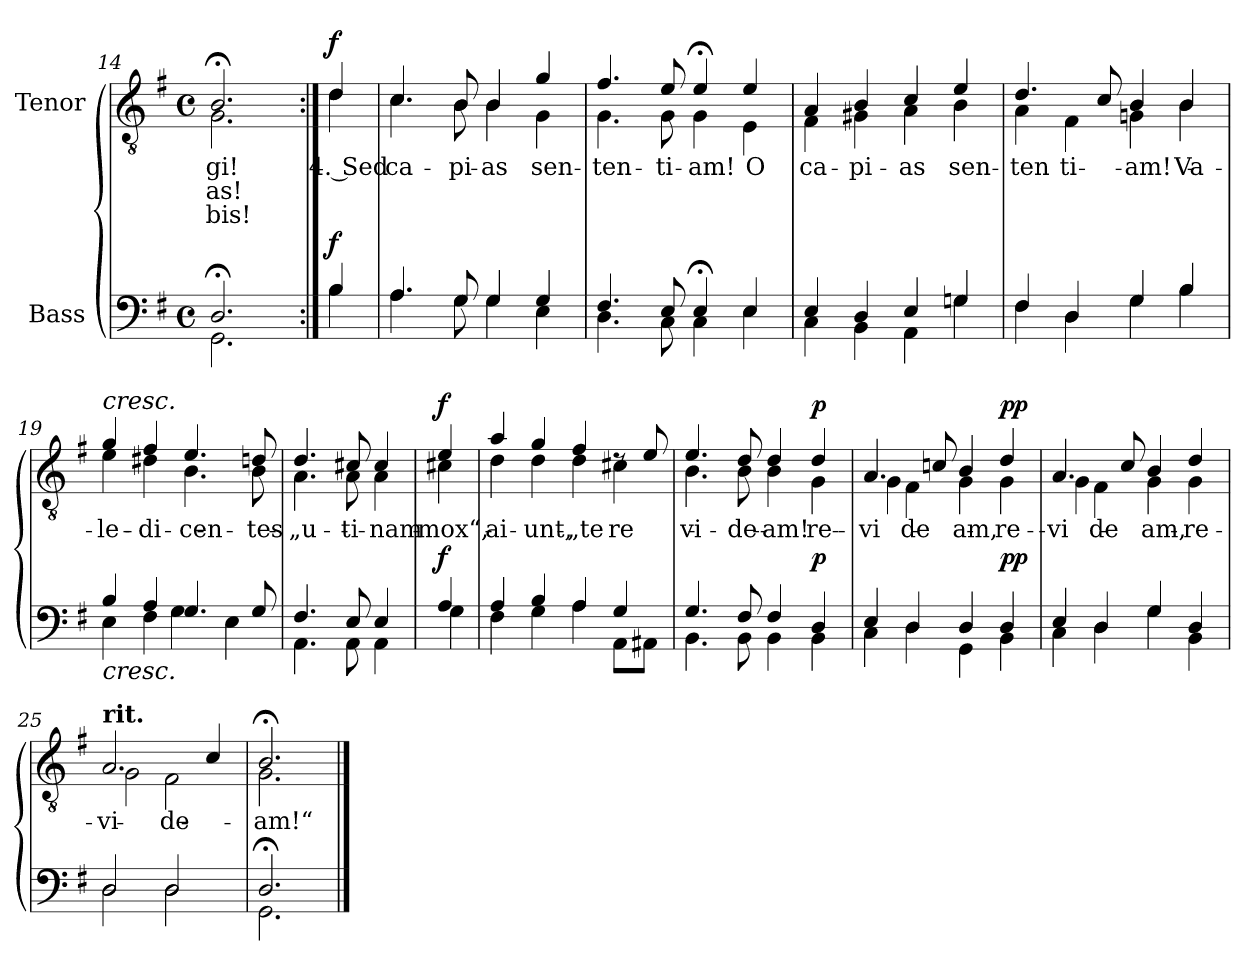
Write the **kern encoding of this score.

**kern	**dynam	**kern	**text	**text	**text	**dynam
*part2	*part2	*part1	*part1	*part1	*part1	*part1
*staff2	*staff2	*staff1	*staff1	*staff1	*staff1	*staff1
*I"Bass	*	*I"Tenor	*	*	*	*
*clefF4	*	*clefGv2	*	*	*	*
*k[f#]	*	*k[f#]	*	*	*	*
*M4/4	*	*M4/4	*	*	*	*
*met(c)	*	*met(c)	*	*	*	*
=14	=14	=14	=14	=14	=14	=14
*^	*	*^	*	*	*	*
2.D;</	2.GG\	.	2.B;</	2.G\	-gi!	-as!	-bis!	.
!!LO:LB:g=z	!!
=14X2:|!	=14X2:|!	=14X2:|!	=14X2:|!	=14X2:|!	=14X2:|!	=14X2:|!	=14X2:|!	=14X2:|!
!	!	!LO:DY:a	!	!	!	!	!	!LO:DY:a
4B/	4B\	f	4d/	4d\	4. Sed	.	.	f
=15	=15	=15	=15	=15	=15	=15	=15	=15
4.A/	4.A\	.	4.c/	4.c\	ca-	.	.	.
8G/	8G\	.	8B/	8B\	-pi-	.	.	.
4G/	4G\	.	4B/	4B\	-as	.	.	.
4G/	4E\	.	4g/	4G\	sen-	.	.	.
=16	=16	=16	=16	=16	=16	=16	=16	=16
4.F#/	4.D\	.	4.f#/	4.G\	-ten-	.	.	.
8E/	8C\	.	8e/	8G\	-ti-	.	.	.
4E;</	4C\	.	4e;</	4G\	-am!	.	.	.
4E/	4E\	.	4e/	4E\	O	.	.	.
=17	=17	=17	=17	=17	=17	=17	=17	=17
4E/	4C\	.	4A/	4F#\	ca-	.	.	.
4D/	4BB\	.	4B/	4G#X\	-pi-	.	.	.
4E/	4AA\	.	4c/	4A\	-as	.	.	.
4Gn/	4G\	.	4e/	4B\	sen-	.	.	.
=18	=18	=18	=18	=18	=18	=18	=18	=18
4F#/	4F#\	.	4.d/	4A\	-ten-	.	.	.
4D/	4D\	.	.	4F#\	-ti-	.	.	.
.	.	.	8c/	.	.	.	.	.
4G/	4G\	.	4B/	4Gn\	-am!	.	.	.
4B/	4B\	.	4B/	4B\	Va-	.	.	.
=19	=19	=19	=19	=19	=19	=19	=19	=19
!	!	!	!LO:TX:a:i:t=cresc.	!	!	!	!	!
!LO:TX:b:i:t=cresc.	!	!	!	!	!	!	!	!
4B/	4E\	.	4g/	4e\	-le-	.	.	.
4A/	4F#\	.	4f#/	4d#X\	-di-	.	.	.
4.G/	4G\	.	4.e/	4.B\	-cen-	.	.	.
.	4E\	.	.	.	.	.	.	.
8G/	.	.	8dn/	8B\	-tes	.	.	.
=20	=20	=20	=20	=20	=20	=20	=20	=20
4.F#/	4.AA\	.	4.d/	4.A\	„u-	.	.	.
8E/	8AA\	.	8c#X/	8A\	-ti-	.	.	.
4E/	4AA\	.	4c#/	4A\	-nam	.	.	.
!!LO:LB:g=z	!!
=20X3	=20X3	=20X3	=20X3	=20X3	=20X3	=20X3	=20X3	=20X3
!	!	!LO:DY:a	!	!	!	!	!	!LO:DY:a
4A/	4G\	f	4e/	4c#X\	mox“,	.	.	f
=21	=21	=21	=21	=21	=21	=21	=21	=21
4A/	4F#\	.	4a/	4d\	ai-	.	.	.
4B/	4G\	.	4g/	4d\	-unt,	.	.	.
4A/	4A\	.	4f#/	4d\	„te	.	.	.
4G/	8AA\L	.	8rd	4c#X\	re-	.	.	.
.	8AA#X\J	.	8e/	.	.	.	.	.
=22	=22	=22	=22	=22	=22	=22	=22	=22
4.G/	4.BB\	.	4.e/	4.B\	-vi-	.	.	.
8F#/	8BB\	.	8d/	8B\	-de-	.	.	.
4F#/	4BB\	.	4d/	4B\	-am!	.	.	.
!	!	!LO:DY:a	!	!	!	!	!	!LO:DY:a
4D/	4BB\	p	4d/	4G\	re-	.	.	p
=23	=23	=23	=23	=23	=23	=23	=23	=23
4E/	4C\	.	4.A/	4G\	-vi-	.	.	.
4D/	4D\	.	.	4F#\	-de-	.	.	.
.	.	.	8cn/	.	.	.	.	.
4D/	4GG\	.	4B/	4G\	-am,	.	.	.
!	!	!LO:DY:a	!	!	!	!	!	!LO:DY:a
4D/	4BB\	pp	4d/	4G\	re-	.	.	pp
=24	=24	=24	=24	=24	=24	=24	=24	=24
4E/	4C\	.	4.A/	4G\	-vi-	.	.	.
4D/	4D\	.	.	4F#\	-de-	.	.	.
.	.	.	8c/	.	.	.	.	.
4G/	4G\	.	4B/	4G\	-am,	.	.	.
4D/	4BB\	.	4d/	4G\	re-	.	.	.
=25	=25	=25	=25	=25	=25	=25	=25	=25
!	!	!	!LO:TX:a:B:t=rit.	!	!	!	!	!
2D/	2D\	.	2.A/	2G\	-vi-	.	.	.
2D/	2D\	.	.	2F#\	-de-	.	.	.
.	.	.	4c/	.	.	.	.	.
=26	=26	=26	=26	=26	=26	=26	=26	=26
2.D;</	2.GG\	.	2.B;</	2.G\	-am!“	.	.	.
*v	*v	*	*	*	*	*	*	*
*	*	*v	*v	*	*	*	*
==	==	==	==	==	==	==
*-	*-	*-	*-	*-	*-	*-
